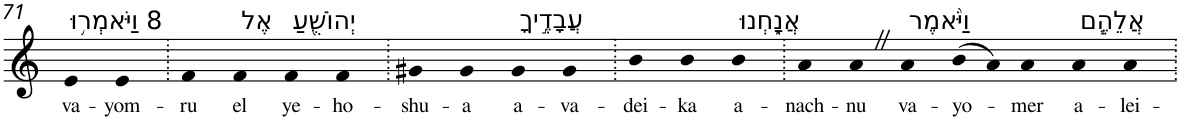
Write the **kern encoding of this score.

**kern	**text
*part1	*part1
*staff1	*staff1
*I"Piano	*
*I'Pno	*
!!LO:PB:g=z
*clefG2	*
*k[]	*
=71	=71
!LO:TX:a:t=8 וַיֹּאמְר֥וּ	!
!	!LO:LY:b
4e	va-
!	!LO:LY:b
4e	-yom-
=72.	=72.
!	!LO:LY:b
4f	-ru
!LO:TX:a:t=אֶל	!
!	!LO:LY:b
4f	el
!LO:TX:a:t=יְהוֹשֻׁ֖עַ	!
!	!LO:LY:b
4f	ye-
!	!LO:LY:b
4f	-ho-
=73.	=73.
!	!LO:LY:b
4g#X	-shu-
!	!LO:LY:b
4g#	-a
!LO:TX:a:t=עֲבָדֶ֣יךָ	!
!	!LO:LY:b
4g#	a-
!	!LO:LY:b
4g#	-va-
=74.	=74.
!	!LO:LY:b
4b	-dei-
!	!LO:LY:b
4b	-ka
!LO:TX:a:t=אֲנָ֑חְנוּ	!
!	!LO:LY:b
4b	a-
=75.	=75.
!	!LO:LY:b
4a	-nach-
!	!LO:LY:b
4aZ	-nu
!LO:TX:a:t=וַיֹּ֨אמֶר	!
!	!LO:LY:b
4a	va-
!	!LO:LY:b
(>8b	-yo-
8a)	.
!	!LO:LY:b
4a	-mer
!LO:TX:a:t=אֲלֵהֶ֧ם	!
!	!LO:LY:b
4a	a-
!	!LO:LY:b
4a	-lei-
=.	=.
*-	*-
